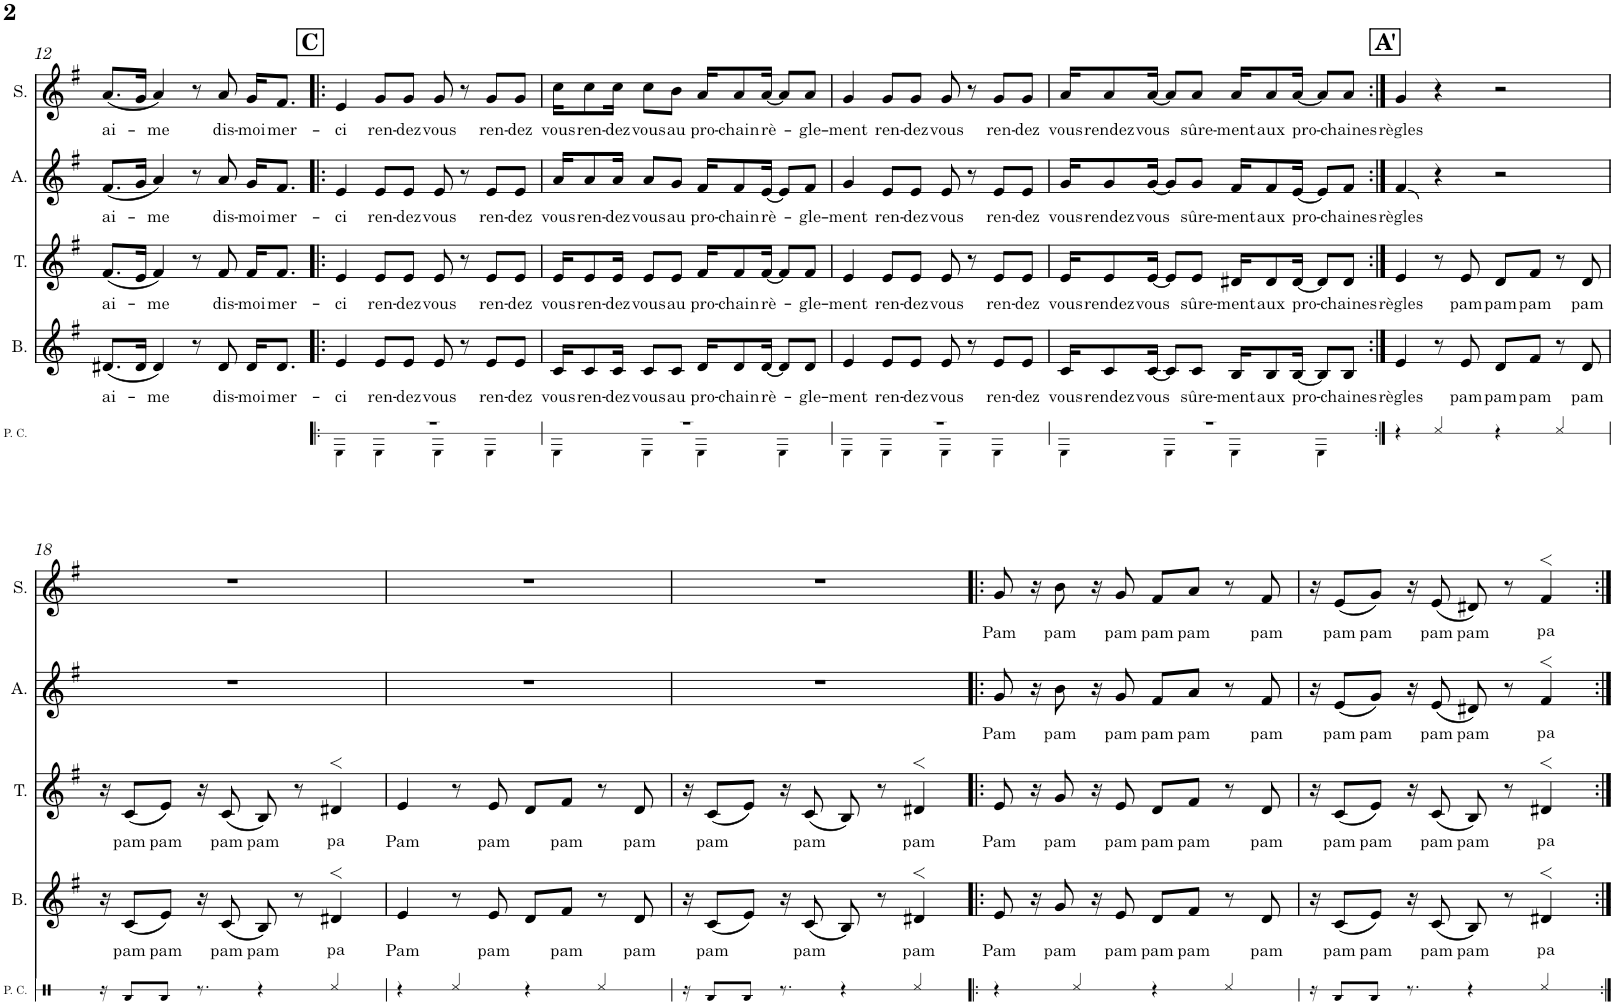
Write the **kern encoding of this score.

**kern	**kern	**text	**kern	**text	**kern	**text	**kern	**text
*part5	*part4	*part4	*part3	*part3	*part2	*part2	*part1	*part1
*staff5	*staff4	*staff4	*staff3	*staff3	*staff2	*staff2	*staff1	*staff1
*I"Perc. corp.	*I"Basse	*	*I"Ténor	*	*I"Alto	*	*I"Soprano	*
*I'P. C.	*I'B.	*	*I'T.	*	*I'A.	*	*I'S.	*
!!LO:PB:g=z
*clefX	*clefG2	*	*clefG2	*	*clefG2	*	*clefG2	*
*k[]	*k[f#]	*	*k[f#]	*	*k[f#]	*	*k[f#]	*
*M4/4	*M4/4	*	*M4/4	*	*M4/4	*	*M4/4	*
=12	=12	=12	=12	=12	=12	=12	=12	=12
!	!	!LO:LY:b	!	!LO:LY:b	!	!LO:LY:b	!	!LO:LY:b
1r	(8.d#X/L	ai-	(8.f#/L	ai-	(8.f#/L	ai-	(8.a/L	ai-
.	16d#/Jk	.	16e/Jk	.	16g/Jk	.	16g/Jk	.
!	!	!LO:LY:b	!	!LO:LY:b	!	!LO:LY:b	!	!LO:LY:b
.	4d#/)	-me	4f#/)	-me	4a/)	-me	4a/)	-me
.	8r	.	8r	.	8r	.	8r	.
!	!	!LO:LY:b	!	!LO:LY:b	!	!LO:LY:b	!	!LO:LY:b
.	8d#/	dis-	8f#/	dis-	8a/	dis-	8a/	dis-
!	!	!LO:LY:b	!	!LO:LY:b	!	!LO:LY:b	!	!LO:LY:b
.	16d#/KL	-moi	16f#/KL	-moi	16g/KL	-moi	16g/KL	-moi
!	!	!LO:LY:b	!	!LO:LY:b	!	!LO:LY:b	!	!LO:LY:b
.	8.d#/J	mer-	8.f#/J	mer-	8.f#/J	mer-	8.f#/J	mer-
!!LO:REH:place=s1:a:B:cj:fs=14:t=C
=13!|:	=13!|:	=13!|:	=13!|:	=13!|:	=13!|:	=13!|:	=13!|:	=13!|:
*^	*	*	*	*	*	*	*	*
!	!	!	!LO:LY:b	!	!LO:LY:b	!	!LO:LY:b	!	!LO:LY:b
1r	4RE\	4e/	-ci	4e/	-ci	4e/	-ci	4e/	-ci
!	!	!	!LO:LY:b	!	!LO:LY:b	!	!LO:LY:b	!	!LO:LY:b
.	4RE\	8e/L	ren-	8e/L	ren-	8e/L	ren-	8g/L	ren-
!	!	!	!LO:LY:b	!	!LO:LY:b	!	!LO:LY:b	!	!LO:LY:b
.	.	8e/J	-dez	8e/J	-dez	8e/J	-dez	8g/J	-dez
!	!	!	!LO:LY:b	!	!LO:LY:b	!	!LO:LY:b	!	!LO:LY:b
.	4RE\	8e/	vous	8e/	vous	8e/	vous	8g/	vous
.	.	8r	.	8r	.	8r	.	8r	.
!	!	!	!LO:LY:b	!	!LO:LY:b	!	!LO:LY:b	!	!LO:LY:b
.	4RE\	8e/L	ren-	8e/L	ren-	8e/L	ren-	8g/L	ren-
!	!	!	!LO:LY:b	!	!LO:LY:b	!	!LO:LY:b	!	!LO:LY:b
.	.	8e/J	-dez	8e/J	-dez	8e/J	-dez	8g/J	-dez
=14	=14	=14	=14	=14	=14	=14	=14	=14	=14
!	!	!	!LO:LY:b	!	!LO:LY:b	!	!LO:LY:b	!	!LO:LY:b
1r	4RE\	16c/KL	vous	16e/KL	vous	16a/KL	vous	16cc\KL	vous
!	!	!	!LO:LY:b	!	!LO:LY:b	!	!LO:LY:b	!	!LO:LY:b
.	.	8c/	ren-	8e/	ren-	8a/	ren-	8cc\	ren-
!	!	!	!LO:LY:b	!	!LO:LY:b	!	!LO:LY:b	!	!LO:LY:b
.	.	16c/Jk	-dez	16e/Jk	-dez	16a/Jk	-dez	16cc\Jk	-dez
!	!	!	!LO:LY:b	!	!LO:LY:b	!	!LO:LY:b	!	!LO:LY:b
.	4RE\	8c/L	vous	8e/L	vous	8a/L	vous	8cc\L	vous
!	!	!	!LO:LY:b	!	!LO:LY:b	!	!LO:LY:b	!	!LO:LY:b
.	.	8c/J	au	8e/J	au	8g/J	au	8b\J	au
!	!	!	!LO:LY:b	!	!LO:LY:b	!	!LO:LY:b	!	!LO:LY:b
.	4RE\	16d/KL	pro-	16f#/KL	pro-	16f#/KL	pro-	16a/KL	pro-
!	!	!	!LO:LY:b	!	!LO:LY:b	!	!LO:LY:b	!	!LO:LY:b
.	.	8d/	-chain	8f#/	-chain	8f#/	-chain	8a/	-chain
!	!	!	!LO:LY:b	!	!LO:LY:b	!	!LO:LY:b	!	!LO:LY:b
.	.	[16d/Jk	rè-	[16f#/Jk	rè-	[16e/Jk	rè-	[16a/Jk	rè-
.	4RE\	8d/L]	.	8f#/L]	.	8e/L]	.	8a/L]	.
!	!	!	!LO:LY:b	!	!LO:LY:b	!	!LO:LY:b	!	!LO:LY:b
.	.	8d/J	-gle-	8f#/J	-gle-	8f#/J	-gle-	8a/J	-gle-
=15	=15	=15	=15	=15	=15	=15	=15	=15	=15
!	!	!	!LO:LY:b	!	!LO:LY:b	!	!LO:LY:b	!	!LO:LY:b
1r	4RE\	4e/	-ment	4e/	-ment	4g/	-ment	4g/	-ment
!	!	!	!LO:LY:b	!	!LO:LY:b	!	!LO:LY:b	!	!LO:LY:b
.	4RE\	8e/L	ren-	8e/L	ren-	8e/L	ren-	8g/L	ren-
!	!	!	!LO:LY:b	!	!LO:LY:b	!	!LO:LY:b	!	!LO:LY:b
.	.	8e/J	-dez	8e/J	-dez	8e/J	-dez	8g/J	-dez
!	!	!	!LO:LY:b	!	!LO:LY:b	!	!LO:LY:b	!	!LO:LY:b
.	4RE\	8e/	vous	8e/	vous	8e/	vous	8g/	vous
.	.	8r	.	8r	.	8r	.	8r	.
!	!	!	!LO:LY:b	!	!LO:LY:b	!	!LO:LY:b	!	!LO:LY:b
.	4RE\	8e/L	ren-	8e/L	ren-	8e/L	ren-	8g/L	ren-
!	!	!	!LO:LY:b	!	!LO:LY:b	!	!LO:LY:b	!	!LO:LY:b
.	.	8e/J	-dez	8e/J	-dez	8e/J	-dez	8g/J	-dez
=16	=16	=16	=16	=16	=16	=16	=16	=16	=16
!	!	!	!LO:LY:b	!	!LO:LY:b	!	!LO:LY:b	!	!LO:LY:b
1r	4RE\	16c/KL	vous	16e/KL	vous	16g/KL	vous	16a/KL	vous
!	!	!	!LO:LY:b	!	!LO:LY:b	!	!LO:LY:b	!	!LO:LY:b
.	.	8c/	rendez	8e/	rendez	8g/	rendez	8a/	rendez
!	!	!	!LO:LY:b	!	!LO:LY:b	!	!LO:LY:b	!	!LO:LY:b
.	.	[16c/Jk	vous	[16e/Jk	vous	[16g/Jk	vous	[16a/Jk	vous
.	4RE\	8c/L]	.	8e/L]	.	8g/L]	.	8a/L]	.
!	!	!	!LO:LY:b	!	!LO:LY:b	!	!LO:LY:b	!	!LO:LY:b
.	.	8c/J	sûre-	8e/J	sûre-	8g/J	sûre-	8a/J	sûre-
!	!	!	!LO:LY:b	!	!LO:LY:b	!	!LO:LY:b	!	!LO:LY:b
.	4RE\	16B/KL	-ment	16d#X/KL	-ment	16f#/KL	-ment	16a/KL	-ment
!	!	!	!LO:LY:b	!	!LO:LY:b	!	!LO:LY:b	!	!LO:LY:b
.	.	8B/	aux	8d#/	aux	8f#/	aux	8a/	aux
!	!	!	!LO:LY:b	!	!LO:LY:b	!	!LO:LY:b	!	!LO:LY:b
.	.	[16B/Jk	pro-	[16d#/Jk	pro-	[16e/Jk	pro-	[16a/Jk	pro-
.	4RE\	8B/L]	.	8d#/L]	.	8e/L]	.	8a/L]	.
!	!	!	!LO:LY:b	!	!LO:LY:b	!	!LO:LY:b	!	!LO:LY:b
.	.	8B/J	-chaines	8d#/J	-chaines	8f#/J	-chaines	8a/J	-chaines
*v	*v	*	*	*	*	*	*	*	*
!!LO:REH:place=s1:a:B:cj:fs=14:t=A'
=17:|!	=17:|!	=17:|!	=17:|!	=17:|!	=17:|!	=17:|!	=17:|!	=17:|!
!	!	!LO:LY:b	!	!LO:LY:b	!	!LO:LY:b	!	!LO:LY:b
4r	4e/	règles	4e/	règles	4f#/	règles	4g/	règles
4Rf/	8r	.	8r	.	4r	.	4r	.
!	!	!LO:LY:b	!	!LO:LY:b	!	!	!	!
.	8e/	pam	8e/	pam	.	.	.	.
!	!	!LO:LY:b	!	!LO:LY:b	!	!	!	!
4r	8d/L	pam	8d/L	pam	2r	.	2r	.
!	!	!LO:LY:b	!	!LO:LY:b	!	!	!	!
.	8f#/J	pam	8f#/J	pam	.	.	.	.
4Rf/	8r	.	8r	.	.	.	.	.
!	!	!LO:LY:b	!	!LO:LY:b	!	!	!	!
.	8d/	pam	8d/	pam	.	.	.	.
!!LO:LB:g=z
=18	=18	=18	=18	=18	=18	=18	=18	=18
16r	16r	.	16r	.	1r	.	1r	.
!	!	!LO:LY:b	!	!LO:LY:b	!	!	!	!
8RB/L	(8c/L	pam	(8c/L	pam	.	.	.	.
!	!	!LO:LY:b	!	!LO:LY:b	!	!	!	!
8RB/J	8e/J)	pam	8e/J)	pam	.	.	.	.
8.r	16r	.	16r	.	.	.	.	.
!	!	!LO:LY:b	!	!LO:LY:b	!	!	!	!
.	(8c/	pam	(8c/	pam	.	.	.	.
!	!	!LO:LY:b	!	!LO:LY:b	!	!	!	!
4r	8B/)	pam	8B/)	pam	.	.	.	.
.	8r	.	8r	.	.	.	.	.
!	!	!LO:LY:b	!	!LO:LY:b	!	!	!	!
4Rf/	4d#X>/	pa	4d#X>/	pa	.	.	.	.
=19	=19	=19	=19	=19	=19	=19	=19	=19
!	!	!LO:LY:b	!	!LO:LY:b	!	!	!	!
4r	4e/	Pam	4e/	Pam	1r	.	1r	.
4Rf/	8r	.	8r	.	.	.	.	.
!	!	!LO:LY:b	!	!LO:LY:b	!	!	!	!
.	8e/	pam	8e/	pam	.	.	.	.
4r	8d/L	.	8d/L	.	.	.	.	.
!	!	!LO:LY:b	!	!LO:LY:b	!	!	!	!
.	8f#/J	pam	8f#/J	pam	.	.	.	.
4Rf/	8r	.	8r	.	.	.	.	.
!	!	!LO:LY:b	!	!LO:LY:b	!	!	!	!
.	8d/	pam	8d/	pam	.	.	.	.
=20	=20	=20	=20	=20	=20	=20	=20	=20
16r	16r	.	16r	.	1r	.	1r	.
!	!	!LO:LY:b	!	!LO:LY:b	!	!	!	!
8RB/L	(8c/L	pam	(8c/L	pam	.	.	.	.
8RB/J	8e/J)	.	8e/J)	.	.	.	.	.
8.r	16r	.	16r	.	.	.	.	.
!	!	!LO:LY:b	!	!LO:LY:b	!	!	!	!
.	(8c/	pam	(8c/	pam	.	.	.	.
4r	8B/)	.	8B/)	.	.	.	.	.
.	8r	.	8r	.	.	.	.	.
!	!	!LO:LY:b	!	!LO:LY:b	!	!	!	!
4Rf/	4d#X>/	pam	4d#X>/	pam	.	.	.	.
=21!|:	=21!|:	=21!|:	=21!|:	=21!|:	=21!|:	=21!|:	=21!|:	=21!|:
!	!	!LO:LY:b	!	!LO:LY:b	!	!LO:LY:b	!	!LO:LY:b
4r	8e/	Pam	8e/	Pam	8g/	Pam	8g/	Pam
.	16r	.	16r	.	16r	.	16r	.
!	!	!LO:LY:b	!	!LO:LY:b	!	!LO:LY:b	!	!LO:LY:b
.	8g/	pam	8g/	pam	8b\	pam	8b\	pam
4Rf/	.	.	.	.	.	.	.	.
.	16r	.	16r	.	16r	.	16r	.
!	!	!LO:LY:b	!	!LO:LY:b	!	!LO:LY:b	!	!LO:LY:b
.	8e/	pam	8e/	pam	8g/	pam	8g/	pam
!	!	!LO:LY:b	!	!LO:LY:b	!	!LO:LY:b	!	!LO:LY:b
4r	8d/L	pam	8d/L	pam	8f#/L	pam	8f#/L	pam
!	!	!LO:LY:b	!	!LO:LY:b	!	!LO:LY:b	!	!LO:LY:b
.	8f#/J	pam	8f#/J	pam	8a/J	pam	8a/J	pam
4Rf/	8r	.	8r	.	8r	.	8r	.
!	!	!LO:LY:b	!	!LO:LY:b	!	!LO:LY:b	!	!LO:LY:b
.	8d/	pam	8d/	pam	8f#/	pam	8f#/	pam
=22	=22	=22	=22	=22	=22	=22	=22	=22
16r	16r	.	16r	.	16r	.	16r	.
!	!	!LO:LY:b	!	!LO:LY:b	!	!LO:LY:b	!	!LO:LY:b
8RB/L	(8c/L	pam	(8c/L	pam	(8e/L	pam	(8e/L	pam
!	!	!LO:LY:b	!	!LO:LY:b	!	!LO:LY:b	!	!LO:LY:b
8RB/J	8e/J)	pam	8e/J)	pam	8g/J)	pam	8g/J)	pam
8.r	16r	.	16r	.	16r	.	16r	.
!	!	!LO:LY:b	!	!LO:LY:b	!	!LO:LY:b	!	!LO:LY:b
.	(8c/	pam	(8c/	pam	(8e/	pam	(8e/	pam
!	!	!LO:LY:b	!	!LO:LY:b	!	!LO:LY:b	!	!LO:LY:b
4r	8B/)	pam	8B/)	pam	8d#X/)	pam	8d#X/)	pam
.	8r	.	8r	.	8r	.	8r	.
!	!	!LO:LY:b	!	!LO:LY:b	!	!LO:LY:b	!	!LO:LY:b
4Rf/	4d#X>/	pa	4d#X>/	pa	4f#>/	pa	4f#>/	pa
=:|!	=:|!	=:|!	=:|!	=:|!	=:|!	=:|!	=:|!	=:|!
*-	*-	*-	*-	*-	*-	*-	*-	*-
